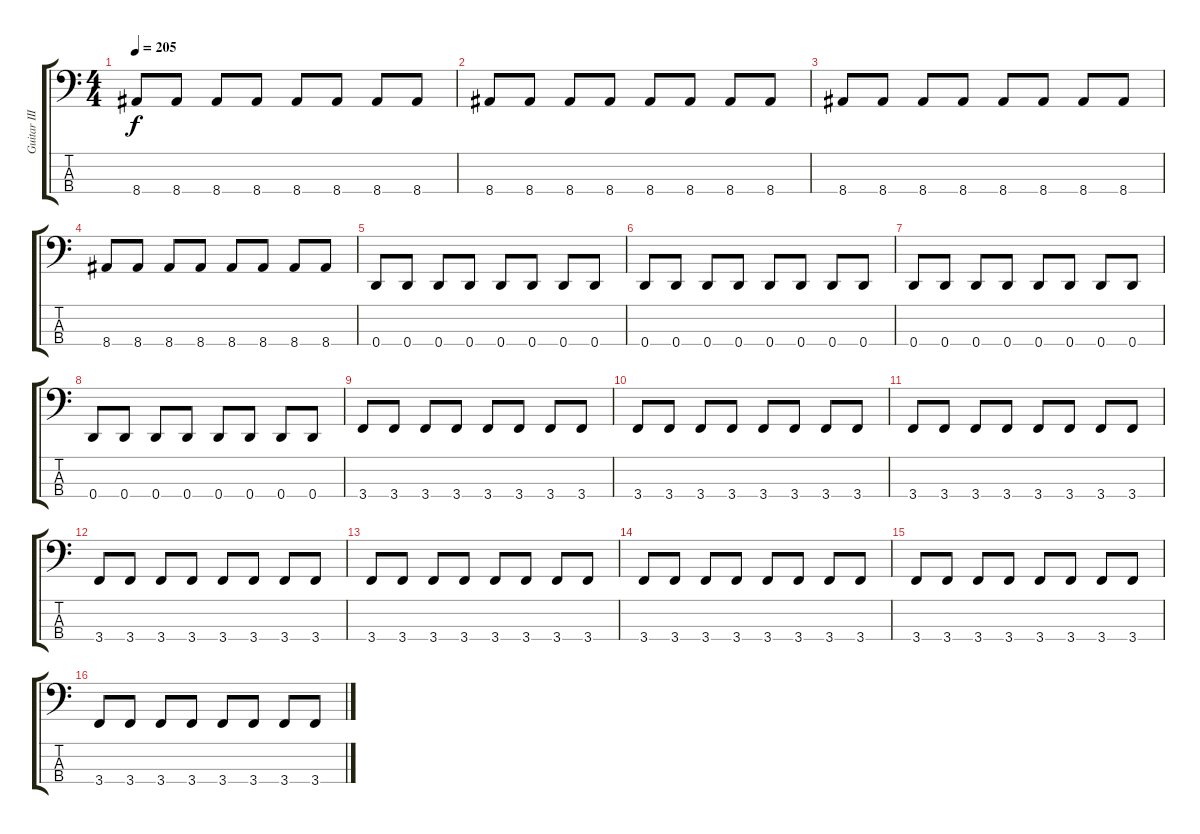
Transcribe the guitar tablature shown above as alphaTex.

\track ("Guitar III - Bass" "Guitar III") {instrument electricbasspick}
\staff {score tabs}
\tuning (G2 D2 A1 D1) {hide}
\ts (4 4)
\tempo 205
\clef f4
\ks c
8.4.8{dy f} 8.4.8 8.4.8 8.4.8 8.4.8 8.4.8 8.4.8 8.4.8 |
8.4.8 8.4.8 8.4.8 8.4.8 8.4.8 8.4.8 8.4.8 8.4.8 |
8.4.8 8.4.8 8.4.8 8.4.8 8.4.8 8.4.8 8.4.8 8.4.8 |
8.4.8 8.4.8 8.4.8 8.4.8 8.4.8 8.4.8 8.4.8 8.4.8 |
0.4.8 0.4.8 0.4.8 0.4.8 0.4.8 0.4.8 0.4.8 0.4.8 |
0.4.8 0.4.8 0.4.8 0.4.8 0.4.8 0.4.8 0.4.8 0.4.8 |
0.4.8 0.4.8 0.4.8 0.4.8 0.4.8 0.4.8 0.4.8 0.4.8 |
0.4.8 0.4.8 0.4.8 0.4.8 0.4.8 0.4.8 0.4.8 0.4.8 |
3.4.8 3.4.8 3.4.8 3.4.8 3.4.8 3.4.8 3.4.8 3.4.8 |
3.4.8 3.4.8 3.4.8 3.4.8 3.4.8 3.4.8 3.4.8 3.4.8 |
3.4.8 3.4.8 3.4.8 3.4.8 3.4.8 3.4.8 3.4.8 3.4.8 |
3.4.8 3.4.8 3.4.8 3.4.8 3.4.8 3.4.8 3.4.8 3.4.8 |
3.4.8 3.4.8 3.4.8 3.4.8 3.4.8 3.4.8 3.4.8 3.4.8 |
3.4.8 3.4.8 3.4.8 3.4.8 3.4.8 3.4.8 3.4.8 3.4.8 |
3.4.8 3.4.8 3.4.8 3.4.8 3.4.8 3.4.8 3.4.8 3.4.8 |
3.4.8 3.4.8 3.4.8 3.4.8 3.4.8 3.4.8 3.4.8 3.4.8
